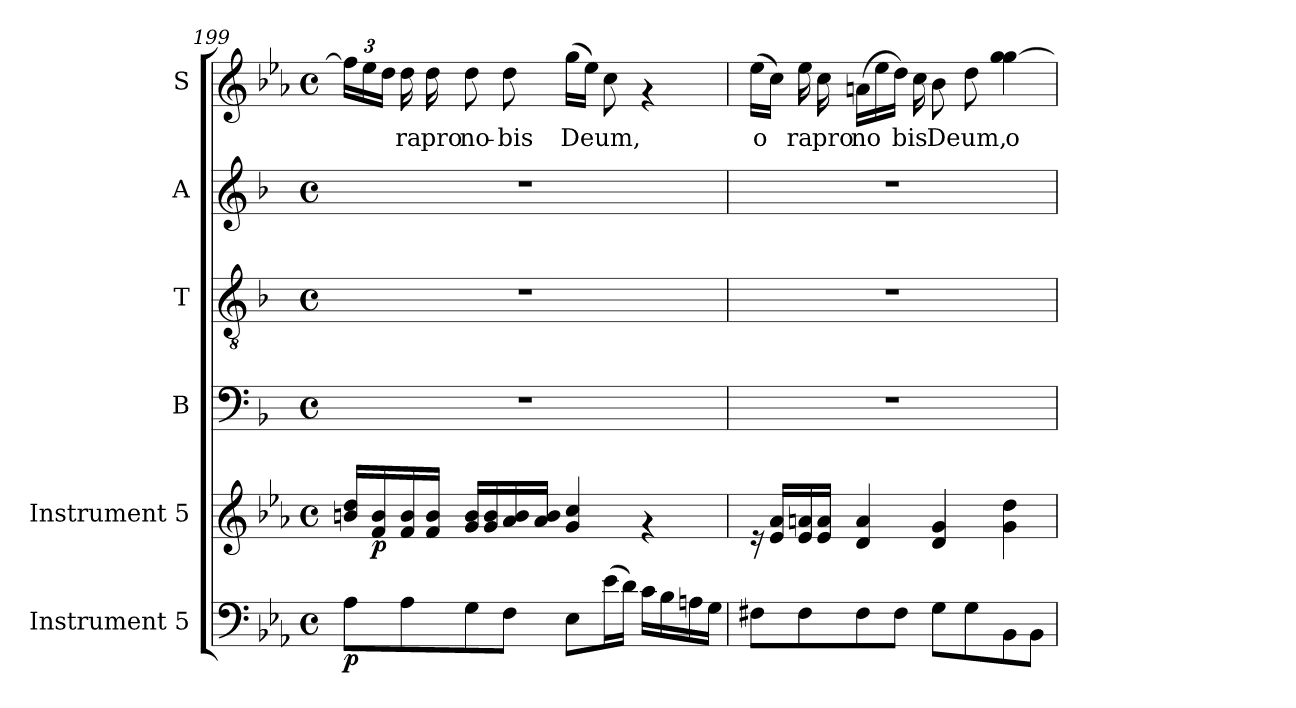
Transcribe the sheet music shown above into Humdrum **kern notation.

**kern	**dynam	**kern	**dynam	**kern	**kern	**kern	**kern	**text
*part6	*part6	*part5	*part5	*part4	*part3	*part2	*part1	*part1
*staff6	*staff6	*staff5	*staff5	*staff4	*staff3	*staff2	*staff1	*staff1
*I"Instrument 5	*	*I"Instrument 5	*	*I"B	*I"T	*I"A	*I"S	*
*	*	*	*	*I'B	*I'T	*I'A	*I'S	*
*clefF4	*	*clefG2	*	*clefF4	*clefGv2	*clefG2	*clefG2	*
*k[b-e-a-]	*	*k[b-e-a-]	*	*k[b-]	*k[b-]	*k[b-]	*k[b-e-a-]	*
*E-:	*	*E-:	*	*F:	*F:	*F:	*E-:	*
*M4/4	*	*M4/4	*	*M4/4	*M4/4	*M4/4	*M4/4	*
*met(c)	*	*met(c)	*	*met(c)	*met(c)	*met(c)	*met(c)	*
*	*	*	*	*	*	*	*Xbrackettup	*
=199	=199	=199	=199	=199	=199	=199	=199	=199
!	!LO:DY:b	!	!	!	!	!	!	!LO:LY:b:cj
8A-\L	p	16bn/ 16dd/L	.	1r	1r	1r	24ff\L]	--
!	!	!	!	!	!	!	!	!LO:LY:b:cj
.	.	.	.	.	.	.	24ee-<\	--
!	!	!	!LO:DY:b	!	!	!	!	!
.	.	16b/ 16f/	p	.	.	.	.	.
!	!	!	!	!	!	!	!	!LO:LY:b:cj
.	.	.	.	.	.	.	24dd\J	--
!	!	!	!	!	!	!	!	!LO:LY:b:cj
8A-\	.	16f/ 16b/	.	.	.	.	16dd\	-ra
!	!	!	!	!	!	!	!	!LO:LY:b:cj
.	.	16f/ 16b/J	.	.	.	.	16dd\	pro
!	!	!	!	!	!	!	!	!LO:LY:b:cj
8G\	.	16b/ 16g/L	.	.	.	.	8dd\	no-
.	.	16b/ 16g/	.	.	.	.	.	.
!	!	!	!	!	!	!	!	!LO:LY:b:cj
8F\J	.	16a-/ 16b/	.	.	.	.	8dd\	-bis
.	.	16a-/ 16b/J	.	.	.	.	.	.
!	!	!	!	!	!	!	!	!LO:LY:b:cj
8E-\L	.	4g/ 4cc/	.	.	.	.	(>16gg\L	Deum,
!	!	!	!	!	!	!	!	!LO:LY:b:cj
.	.	.	.	.	.	.	16ee-\J)	.
!	!	!	!	!	!	!	!	!LO:LY:b:cj
(>16e-\	.	.	.	.	.	.	8cc\	.
16d\J)	.	.	.	.	.	.	.	.
16c\L	.	4rf	.	.	.	.	4rf	.
16B-\	.	.	.	.	.	.	.	.
16An\	.	.	.	.	.	.	.	.
16G\J	.	.	.	.	.	.	.	.
!!LO:LB:g=z
=200	=200	=200	=200	=200	=200	=200	=200	=200
!	!	!	!	!	!	!	!	!LO:LY:b:cj
8F#X\L	.	16re	.	1r	1r	1r	(>16ee-\L	o
!	!	!	!	!	!	!	!	!LO:LY:b:cj
.	.	16e-/ 16a-/L	.	.	.	.	16cc\J)	.
!	!	!	!	!	!	!	!	!LO:LY:b:cj
8F#\	.	16e-/ 16an/	.	.	.	.	16ee-\	ra
!	!	!	!	!	!	!	!	!LO:LY:b:cj
.	.	16e-/ 16a/J	.	.	.	.	16cc\	pro
!	!	!	!	!	!	!	!	!LO:LY:b:cj
8F#\	.	4a/ 4d/	.	.	.	.	(>16an\L	no
!	!	!	!	!	!	!	!	!LO:LY:b:cj
.	.	.	.	.	.	.	16ee-\	.
!	!	!	!	!	!	!	!	!LO:LY:b:cj
8F#\J	.	.	.	.	.	.	16dd\J)	.
!	!	!	!	!	!	!	!	!LO:LY:b:cj
.	.	.	.	.	.	.	16cc\	bis
!	!	!	!	!	!	!	!	!LO:LY:b:cj
8G\L	.	4d/ 4g/	.	.	.	.	8b-\	Deum,
!	!	!	!	!	!	!	!	!LO:LY:b:cj
8G\	.	.	.	.	.	.	8dd\	.
!	!	!	!	!	!	!	!	!LO:LY:b:cj
8BB-\	.	4dd\ 4g\	.	.	.	.	4gg\ [>4gg\	o
8BB-\J	.	.	.	.	.	.	.	.
=	=	=	=	=	=	=	=	=
*-	*-	*-	*-	*-	*-	*-	*-	*-
